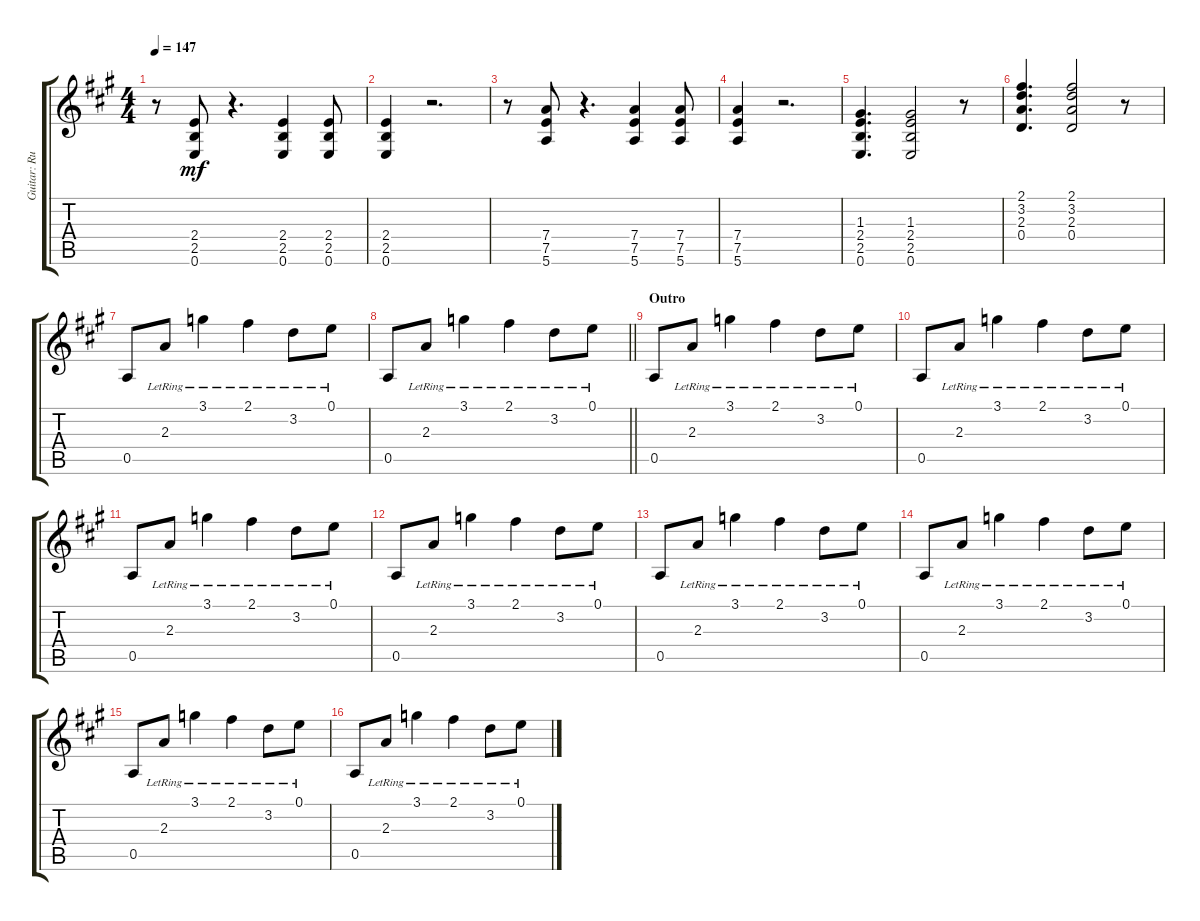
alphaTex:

\track ("Guitar: Russell" "Guitar: Ru") {instrument distortionguitar}
\staff {score tabs}
\tuning (E4 B3 G3 D3 A2 E2) {hide}
\ts (4 4)
\tempo 147
\clef g2
\ks a
r.8{dy mf} (2.4 2.5 0.6).8 r.4{d} (2.4 2.5 0.6).4 (2.4 2.5 0.6).8 |
(2.4 2.5 0.6).4 r.2{d} |
r.8 (7.4 7.5 5.6).8 r.4{d} (7.4 7.5 5.6).4 (7.4 7.5 5.6).8 |
(7.4 7.5 5.6).4 r.2{d} |
(1.3 2.4 2.5 0.6).4{d} (1.3 2.4 2.5 0.6).2 r.8 |
(2.1 3.2 2.3 0.4).4{d} (2.1 3.2 2.3 0.4).2 r.8 |
0.5.8 2.3{lr}.8 3.1{lr}.4 2.1{lr}.4 3.2{lr}.8 0.1{lr}.8 |
\barLineRight lightlight
0.5.8 2.3{lr}.8 3.1{lr}.4 2.1{lr}.4 3.2{lr}.8 0.1{lr}.8 |
\section ("" "Outro")
0.5.8 2.3{lr}.8 3.1{lr}.4 2.1{lr}.4 3.2{lr}.8 0.1{lr}.8 |
0.5.8 2.3{lr}.8 3.1{lr}.4 2.1{lr}.4 3.2{lr}.8 0.1{lr}.8 |
0.5.8 2.3{lr}.8 3.1{lr}.4 2.1{lr}.4 3.2{lr}.8 0.1{lr}.8 |
0.5.8 2.3{lr}.8 3.1{lr}.4 2.1{lr}.4 3.2{lr}.8 0.1{lr}.8 |
0.5.8 2.3{lr}.8 3.1{lr}.4 2.1{lr}.4 3.2{lr}.8 0.1{lr}.8 |
0.5.8 2.3{lr}.8 3.1{lr}.4 2.1{lr}.4 3.2{lr}.8 0.1{lr}.8 |
0.5.8 2.3{lr}.8 3.1{lr}.4 2.1{lr}.4 3.2{lr}.8 0.1{lr}.8 |
0.5.8 2.3{lr}.8 3.1{lr}.4 2.1{lr}.4 3.2{lr}.8 0.1{lr}.8
